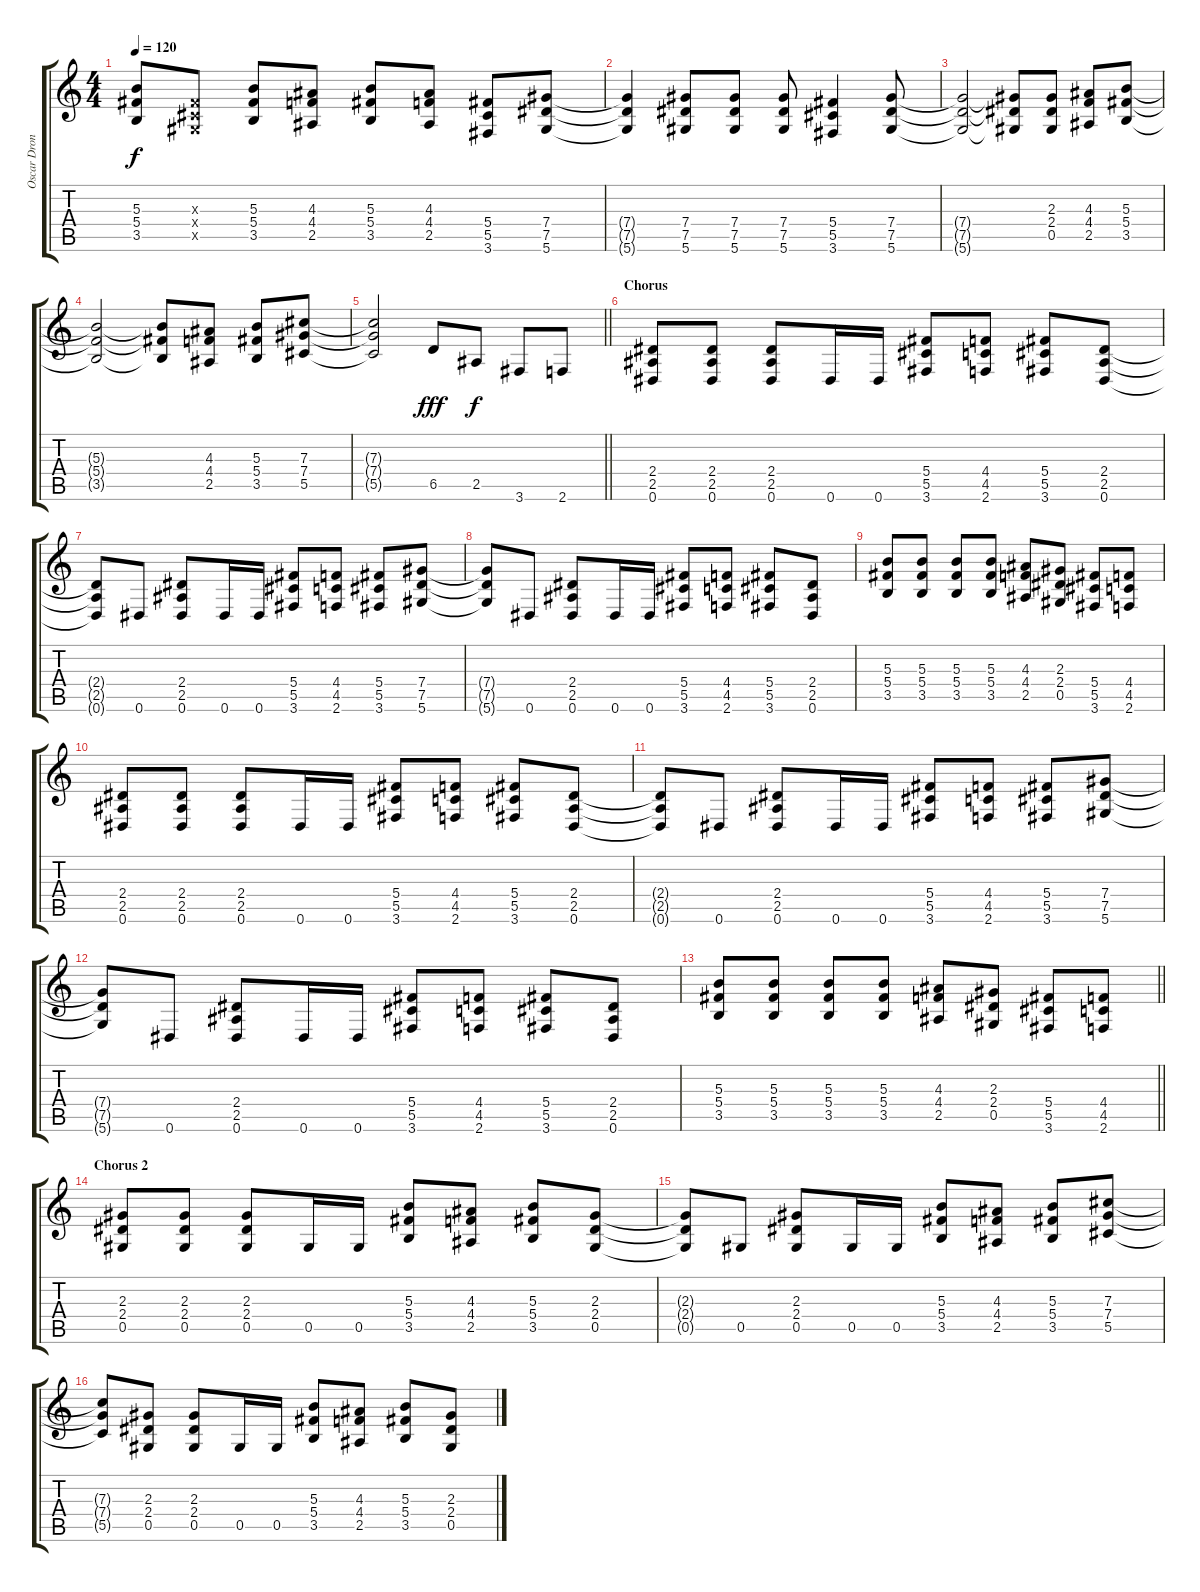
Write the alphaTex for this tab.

\track ("Oscar Dronjak" "Oscar Dron") {instrument distortionguitar}
\staff {score tabs}
\tuning (Eb4 Bb3 Gb3 Db3 Ab2 Eb2) {hide}
\ts (4 4)
\tempo 120
\clef g2
\ks c
(5.3{t} 5.4{t} 3.5{t}).8{dy f} (0.3{x} 0.4{x} 0.5{x}).8 (5.3 5.4 3.5).8 (4.3 4.4 2.5).8 (5.3 5.4 3.5).8 (4.3 4.4 2.5).8 (5.4 5.5 3.6).8 (7.4 7.5 5.6).8 |
(7.4{t} 7.5{t} 5.6{t}).4 (7.4 7.5 5.6).8 (7.4 7.5 5.6).8 (7.4 7.5 5.6).8 (5.4 5.5 3.6).4 (7.4 7.5 5.6).8 |
(7.4{t} 7.5{t} 5.6{t}).2 (7.4{t} 7.5{t} 5.6{t}).8 (2.3 2.4 0.5).8 (4.3 4.4 2.5).8 (5.3 5.4 3.5).8 |
(5.3{t} 5.4{t} 3.5{t}).2 (5.3{t} 5.4{t} 3.5{t}).8 (4.3 4.4 2.5).8 (5.3 5.4 3.5).8 (7.3 7.4 5.5).8 |
\barLineRight lightlight
(7.3{t} 7.4{t} 5.5{t}).2 6.5.8{dy fff} 2.5.8{dy f} 3.6.8 2.6.8 |
\section ("" "Chorus")
(2.4 2.5 0.6).8 (2.4 2.5 0.6).8 (2.4 2.5 0.6).8 0.6.16 0.6.16 (5.4 5.5 3.6).8 (4.4 4.5 2.6).8 (5.4 5.5 3.6).8 (2.4 2.5 0.6).8 |
(2.4{t} 2.5{t} 0.6{t}).8 0.6.8 (2.4 2.5 0.6).8 0.6.16 0.6.16 (5.4 5.5 3.6).8 (4.4 4.5 2.6).8 (5.4 5.5 3.6).8 (7.4 7.5 5.6).8 |
(7.4{t} 7.5{t} 5.6{t}).8 0.6.8 (2.4 2.5 0.6).8 0.6.16 0.6.16 (5.4 5.5 3.6).8 (4.4 4.5 2.6).8 (5.4 5.5 3.6).8 (2.4 2.5 0.6).8 |
(5.3 5.4 3.5).8 (5.3 5.4 3.5).8 (5.3 5.4 3.5).8 (5.3 5.4 3.5).8 (4.3 4.4 2.5).8 (2.3 2.4 0.5).8 (5.4 5.5 3.6).8 (4.4 4.5 2.6).8 |
(2.4 2.5 0.6).8 (2.4 2.5 0.6).8 (2.4 2.5 0.6).8 0.6.16 0.6.16 (5.4 5.5 3.6).8 (4.4 4.5 2.6).8 (5.4 5.5 3.6).8 (2.4 2.5 0.6).8 |
(2.4{t} 2.5{t} 0.6{t}).8 0.6.8 (2.4 2.5 0.6).8 0.6.16 0.6.16 (5.4 5.5 3.6).8 (4.4 4.5 2.6).8 (5.4 5.5 3.6).8 (7.4 7.5 5.6).8 |
(7.4{t} 7.5{t} 5.6{t}).8 0.6.8 (2.4 2.5 0.6).8 0.6.16 0.6.16 (5.4 5.5 3.6).8 (4.4 4.5 2.6).8 (5.4 5.5 3.6).8 (2.4 2.5 0.6).8 |
\barLineRight lightlight
(5.3 5.4 3.5).8 (5.3 5.4 3.5).8 (5.3 5.4 3.5).8 (5.3 5.4 3.5).8 (4.3 4.4 2.5).8 (2.3 2.4 0.5).8 (5.4 5.5 3.6).8 (4.4 4.5 2.6).8 |
\section ("" "Chorus 2")
(2.3 2.4 0.5).8 (2.3 2.4 0.5).8 (2.3 2.4 0.5).8 0.5.16 0.5.16 (5.3 5.4 3.5).8 (4.3 4.4 2.5).8 (5.3 5.4 3.5).8 (2.3 2.4 0.5).8 |
(2.3{t} 2.4{t} 0.5{t}).8 0.5.8 (2.3 2.4 0.5).8 0.5.16 0.5.16 (5.3 5.4 3.5).8 (4.3 4.4 2.5).8 (5.3 5.4 3.5).8 (7.3 7.4 5.5).8 |
(7.3{t} 7.4{t} 5.5{t}).8 (2.3 2.4 0.5).8 (2.3 2.4 0.5).8 0.5.16 0.5.16 (5.3 5.4 3.5).8 (4.3 4.4 2.5).8 (5.3 5.4 3.5).8 (2.3 2.4 0.5).8
